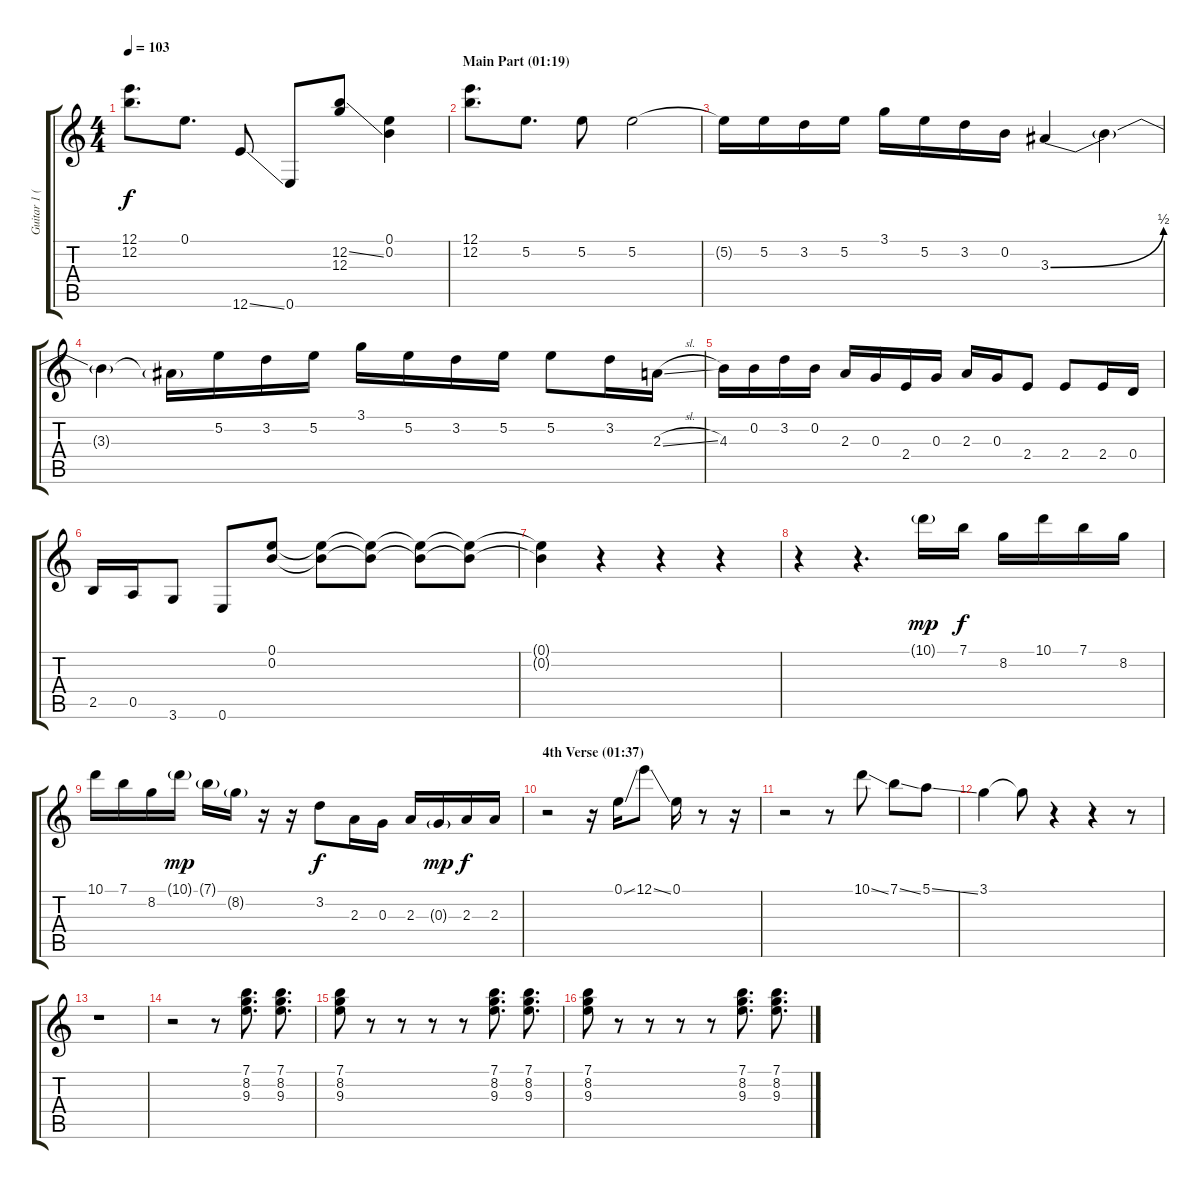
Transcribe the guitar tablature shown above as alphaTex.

\track ("Guitar 1 (J. Perry)" "Guitar 1 (") {instrument overdrivenguitar}
\staff {score tabs}
\tuning (E4 B3 G3 D3 A2 E2) {hide}
\ts (4 4)
\tempo 103
\clef g2
\ks c
(12.1 12.2).8{d dy f} 0.1.8{d} 12.6{ss}.8 0.6.8 (12.2{ss} 12.3).8 (0.1 0.2).4 |
\section ("" "Main Part (01:19)")
(12.1 12.2).8{d} 5.2.8{d} 5.2.8 5.2.2 |
5.2{t}.16 5.2.16 3.2.16 5.2.16 3.1.16 5.2.16 3.2.16 0.2.16 3.3{be (bend 0 0 60 2)}.4 3.3{t}.4 |
3.3{t}.4 3.3{t}.16 5.2.16 3.2.16 5.2.16 3.1.16 5.2.16 3.2.16 5.2.16 5.2.8 3.2.16 2.3{sl}.16 |
4.3.16 0.2.16 3.2.16 0.2.16 2.3.16 0.3.16 2.4.16 0.3.16 2.3.16 0.3.16 2.4.8 2.4.8 2.4.16 0.4.16 |
2.5.16 0.5.16 3.6.8 0.6.8 (0.1 0.2).8{volume 7} (0.1{t} 0.2{t}).8 (0.1{t} 0.2{t}).8 (0.1{t} 0.2{t}).8 (0.1{t} 0.2{t}).8 |
(0.1{t} 0.2{t}).4 r.4 r.4 r.4 |
r.4 r.4{d} 10.1{g}.16{dy mp volume 12} 7.1.16{dy f} 8.2.16 10.1.16 7.1.16 8.2.16 |
10.1.16 7.1.16 8.2.16 10.1{g}.16{dy mp} 7.1{g}.16 8.2{g}.16 r.16 r.16 3.2.8{dy f} 2.3.16 0.3.16 2.3.16 0.3{g}.16{dy mp} 2.3.16{dy f} 2.3.16 |
\section ("" "4th Verse (01:37)")
r.2{volume 13} r.16 0.1{ss}.16 12.1{ss}.8 0.1.16 r.8 r.16 |
r.2 r.8 10.1{ss}.8 7.1{ss}.8 5.1{ss}.8 |
3.1.4 3.1{t}.8 r.4 r.4 r.8 |
r.1 |
r.2 r.8 (7.1 8.2 9.3).8{d} (7.1 8.2 9.3).8{d} |
(7.1 8.2 9.3).8{volume 1} r.8 r.8 r.8 r.8 (7.1 8.2 9.3).8{d volume 13} (7.1 8.2 9.3).8{d} |
(7.1 8.2 9.3).8{volume 1} r.8 r.8 r.8 r.8 (7.1 8.2 9.3).8{d volume 13} (7.1 8.2 9.3).8{d}
